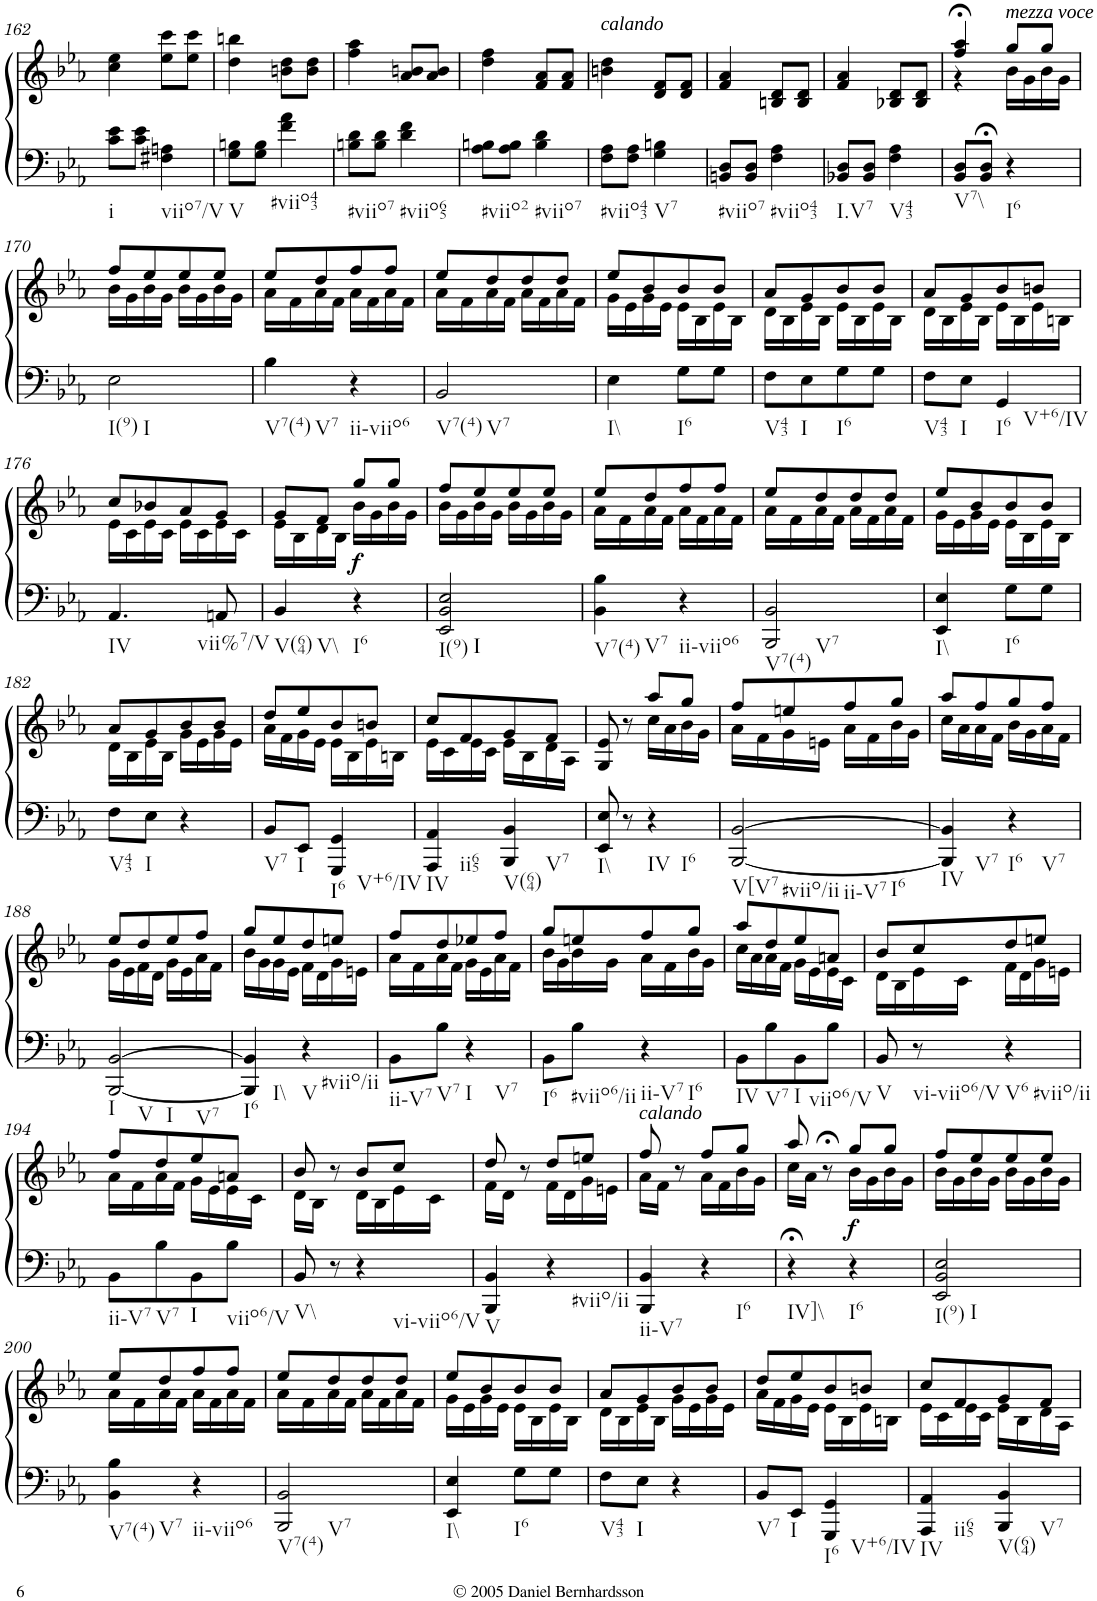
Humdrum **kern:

**kern	**kern	**dynam
*part1	*part1	*part1
*staff2	*staff1	*staff1/2
*I"Piano	*	*
*I'Pno.	*	*
!!LO:PB:g=z
*clefF4	*clefG2	*
*k[b-e-a-]	*k[b-e-a-]	*
*M2/4	*M2/4	*
=162	=162	=162
!LO:TX:b:t=i	!	!
8c\ 8e-\L	4cc\ 4ee-\	.
8c\ 8e-\J	.	.
!LO:TX:b:t=viio7/V	!	!
4F#X\ 4An\	8ee-\ 8ccc\L	.
.	8ee-\ 8ccc\J	.
=163	=163	=163
!LO:TX:b:t=V	!	!
8G\ 8Bn\L	4dd\ 4bbn\	.
8G\ 8B\J	.	.
!LO:TX:b:t=#viio43	!	!
4f\ 4a-\	8bn\ 8dd\L	.
.	8b\ 8dd\J	.
=164	=164	=164
!LO:TX:b:t=#viio7	!	!
8Bn\ 8d\L	4ff\ 4aa-\	.
8B\ 8d\J	.	.
!LO:TX:b:t=#viio65	!	!
4d\ 4f\	8a-/ 8bn/L	.
.	8a-/ 8b/J	.
=165	=165	=165
!LO:TX:b:t=#viio2	!	!
8A-\ 8Bn\L	4dd\ 4ff\	.
8A-\ 8B\J	.	.
!LO:TX:b:t=#viio7	!	!
4B\ 4d\	8f/ 8a-/L	.
.	8f/ 8a-/J	.
=166	=166	=166
!	!LO:TX:a:i:t=calando	!
!LO:TX:b:t=#viio43	!	!
8F\ 8A-\L	4bn\ 4dd\	.
8F\ 8A-\J	.	.
!LO:TX:b:t=V7	!	!
4G\ 4Bn\	8d/ 8f/L	.
.	8d/ 8f/J	.
=167	=167	=167
!LO:TX:b:t=#viio7	!	!
8BBn/ 8D/L	4f/ 4a-/	.
8BB/ 8D/J	.	.
!LO:TX:b:t=#viio43	!	!
4F\ 4A-\	8Bn/ 8d/L	.
.	8B/ 8d/J	.
=168	=168	=168
!LO:TX:b:t=I.V7	!	!
8BB-X/ 8D/L	4f/ 4a-/	.
8BB-/ 8D/J	.	.
!LO:TX:b:t=V43	!	!
4F\ 4A-\	8B-X/ 8d/L	.
.	8B-/ 8d/J	.
=169	=169	=169
*	*^	*
!LO:TX:b:t=V7\\	!	!	!
8BB-/ 8D/L	4ff/;< 4aa-/;<	4r	.
8BB-/;< 8D/;<J	.	.	.
!	!LO:TX:a:i:t=mezza voce	!	!
!LO:TX:b:t=I6	!	!	!
4r	8gg/L	16b-\LL	.
.	.	16g\	.
.	8gg/J	16b-\	.
.	.	16g\JJ	.
!!LO:LB:g=z	!!
=170	=170	=170	=170
!LO:TX:b:t=I(9)	!	!	!
!LO:TX:b:t=I	!	!	!
2E-\	8ff/L	16b-\LL	.
.	.	16g\	.
.	8ee-/	16b-\	.
.	.	16g\JJ	.
.	8ee-/	16b-\LL	.
.	.	16g\	.
.	8ee-/J	16b-\	.
.	.	16g\JJ	.
=171	=171	=171	=171
!LO:TX:b:t=V7(4)	!	!	!
!LO:TX:b:t=V7	!	!	!
4B-\	8ee-/L	16a-\LL	.
.	.	16f\	.
.	8dd/	16a-\	.
.	.	16f\JJ	.
!LO:TX:b:t=ii-viio6	!	!	!
4r	8ff/	16a-\LL	.
.	.	16f\	.
.	8ff/J	16a-\	.
.	.	16f\JJ	.
=172	=172	=172	=172
!LO:TX:b:t=V7(4)	!	!	!
!LO:TX:b:t=V7	!	!	!
2BB-/	8ee-/L	16a-\LL	.
.	.	16f\	.
.	8dd/	16a-\	.
.	.	16f\JJ	.
.	8dd/	16a-\LL	.
.	.	16f\	.
.	8dd/J	16a-\	.
.	.	16f\JJ	.
=173	=173	=173	=173
!LO:TX:b:t=I\\	!	!	!
4E-\	8ee-/L	16g\LL	.
.	.	16e-\	.
.	8b-/	16g\	.
.	.	16e-\JJ	.
!LO:TX:b:t=I6	!	!	!
8G\L	8b-/	16e-\LL	.
.	.	16B-\	.
8G\J	8b-/J	16e-\	.
.	.	16B-\JJ	.
=174	=174	=174	=174
!LO:TX:b:t=V43	!	!	!
8F\L	8a-/L	16d\LL	.
.	.	16B-\	.
!LO:TX:b:t=I	!	!	!
8E-\	8g/	16e-\	.
.	.	16B-\JJ	.
!LO:TX:b:t=I6	!	!	!
8G\	8b-/	16e-\LL	.
.	.	16B-\	.
8G\J	8b-/J	16e-\	.
.	.	16B-\JJ	.
=175	=175	=175	=175
!LO:TX:b:t=V43	!	!	!
8F\L	8a-/L	16d\LL	.
.	.	16B-\	.
!LO:TX:b:t=I	!	!	!
8E-\J	8g/	16e-\	.
.	.	16B-\JJ	.
!LO:TX:b:t=I6	!	!	!
!LO:TX:b:t=V+6/IV	!	!	!
4GG/	8b-/	16e-\LL	.
.	.	16B-\	.
.	8bn/J	16e-\	.
.	.	16Bn\JJ	.
!!LO:LB:g=z	!!
=176	=176	=176	=176
!LO:TX:b:t=IV	!	!	!
4.AA-/	8cc/L	16e-\LL	.
.	.	16c\	.
.	8b-X/	16e-\	.
.	.	16c\JJ	.
.	8a-/	16e-\LL	.
.	.	16c\	.
!LO:TX:b:t=vii%7/V	!	!	!
8AAn/	8g/J	16e-\	.
.	.	16c\JJ	.
=177	=177	=177	=177
!LO:TX:b:t=V(64)	!	!	!
!LO:TX:b:t=V\\	!	!	!
4BB-/	8g/L	16e-\LL	.
.	.	16B-\	.
.	8f/J	16d\	.
.	.	16B-\JJ	.
!LO:TX:b:t=I6	!	!	!
!	!	!	!LO:DY:b
4r	8gg/L	16b-\LL	f
.	.	16g\	.
.	8gg/J	16b-\	.
.	.	16g\JJ	.
=178	=178	=178	=178
!LO:TX:b:t=I(9)	!	!	!
!LO:TX:b:t=I	!	!	!
2EE-/ 2BB-/ 2E-/	8ff/L	16b-\LL	.
.	.	16g\	.
.	8ee-/	16b-\	.
.	.	16g\JJ	.
.	8ee-/	16b-\LL	.
.	.	16g\	.
.	8ee-/J	16b-\	.
.	.	16g\JJ	.
=179	=179	=179	=179
!LO:TX:b:t=V7(4)	!	!	!
!LO:TX:b:t=V7	!	!	!
4BB-\ 4B-\	8ee-/L	16a-\LL	.
.	.	16f\	.
.	8dd/	16a-\	.
.	.	16f\JJ	.
!LO:TX:b:t=ii-viio6	!	!	!
4r	8ff/	16a-\LL	.
.	.	16f\	.
.	8ff/J	16a-\	.
.	.	16f\JJ	.
=180	=180	=180	=180
!LO:TX:b:t=V7(4)	!	!	!
!LO:TX:b:t=V7	!	!	!
2BBB-/ 2BB-/	8ee-/L	16a-\LL	.
.	.	16f\	.
.	8dd/	16a-\	.
.	.	16f\JJ	.
.	8dd/	16a-\LL	.
.	.	16f\	.
.	8dd/J	16a-\	.
.	.	16f\JJ	.
=181	=181	=181	=181
!LO:TX:b:t=I\\	!	!	!
4EE-/ 4E-/	8ee-/L	16g\LL	.
.	.	16e-\	.
.	8b-/	16g\	.
.	.	16e-\JJ	.
!LO:TX:b:t=I6	!	!	!
8G\L	8b-/	16e-\LL	.
.	.	16B-\	.
8G\J	8b-/J	16e-\	.
.	.	16B-\JJ	.
!!LO:LB:g=z	!!
=182	=182	=182	=182
!LO:TX:b:t=V43	!	!	!
8F\L	8a-/L	16d\LL	.
.	.	16B-\	.
!LO:TX:b:t=I	!	!	!
8E-\J	8g/	16e-\	.
.	.	16B-\JJ	.
4r	8b-/	16g\LL	.
.	.	16e-\	.
.	8b-/J	16g\	.
.	.	16e-\JJ	.
=183	=183	=183	=183
!LO:TX:b:t=V7	!	!	!
8BB-/L	8dd/L	16a-\LL	.
.	.	16f\	.
!LO:TX:b:t=I	!	!	!
8EE-/J	8ee-/	16g\	.
.	.	16e-\JJ	.
!LO:TX:b:t=I6	!	!	!
!LO:TX:b:t=V+6/IV	!	!	!
4GGG/ 4GG/	8b-/	16e-\LL	.
.	.	16B-\	.
.	8bn/J	16e-\	.
.	.	16Bn\JJ	.
=184	=184	=184	=184
!LO:TX:b:t=IV	!	!	!
!LO:TX:b:t=ii65	!	!	!
4AAA-/ 4AA-/	8cc/L	16e-\LL	.
.	.	16c\	.
.	8f/	16e-\	.
.	.	16c\JJ	.
!LO:TX:b:t=V(64)	!	!	!
!LO:TX:b:t=V7	!	!	!
4BBB-/ 4BB-/	8g/	16e-\LL	.
.	.	16B-\	.
.	8f/J	16d\	.
.	.	16A-\JJ	.
=185	=185	=185	=185
!LO:TX:b:t=I\\	!	!	!
8EE-/ 8E-/	8G/ 8e-/	4ryy	.
8r	8r	.	.
!LO:TX:b:t=IV	!	!	!
!LO:TX:b:t=I6	!	!	!
4r	8aa-/L	16cc\LL	.
.	.	16a-\	.
.	8gg/J	16b-\	.
.	.	16g\JJ	.
=186	=186	=186	=186
!LO:TX:b:t=V[V7	!	!	!
!LO:TX:b:t=#viio/ii	!	!	!
!LO:TX:b:t=ii-V7	!	!	!
!LO:TX:b:t=I6	!	!	!
[<2BBB-/ [>2BB-/	8ff/L	16a-\LL	.
.	.	16f\	.
.	8een/	16g\	.
.	.	16en\JJ	.
.	8ff/	16a-\LL	.
.	.	16f\	.
.	8gg/J	16b-\	.
.	.	16g\JJ	.
=187	=187	=187	=187
!LO:TX:b:t=IV	!	!	!
!LO:TX:b:t=V7	!	!	!
4BBB-/] 4BB-/]	8aa-/L	16cc\LL	.
.	.	16a-\	.
.	8ff/	16a-\	.
.	.	16f\JJ	.
!LO:TX:b:t=I6	!	!	!
!LO:TX:b:t=V7	!	!	!
4r	8gg/	16b-\LL	.
.	.	16g\	.
.	8ff/J	16a-\	.
.	.	16f\JJ	.
!!LO:LB:g=z	!!
=188	=188	=188	=188
!LO:TX:b:t=I	!	!	!
!LO:TX:b:t=V	!	!	!
!LO:TX:b:t=I	!	!	!
!LO:TX:b:t=V7	!	!	!
[<2BBB-/ [>2BB-/	8ee-/L	16g\LL	.
.	.	16e-\	.
.	8dd/	16f\	.
.	.	16d\JJ	.
.	8ee-/	16g\LL	.
.	.	16e-\	.
.	8ff/J	16a-\	.
.	.	16f\JJ	.
=189	=189	=189	=189
!LO:TX:b:t=I6	!	!	!
!LO:TX:b:t=I\\	!	!	!
4BBB-/] 4BB-/]	8gg/L	16b-\LL	.
.	.	16g\	.
.	8ee-/	16g\	.
.	.	16e-\JJ	.
!LO:TX:b:t=V	!	!	!
!LO:TX:b:t=#viio/ii	!	!	!
4r	8dd/	16f\LL	.
.	.	16d\	.
.	8een/J	16g\	.
.	.	16en\JJ	.
=190	=190	=190	=190
!LO:TX:b:t=ii-V7	!	!	!
8BB-\L	8ff/L	16a-\LL	.
.	.	16f\	.
!LO:TX:b:t=V7	!	!	!
8B-\J	8dd/	16a-\	.
.	.	16f\JJ	.
!LO:TX:b:t=I	!	!	!
!LO:TX:b:t=V7	!	!	!
4r	8ee-X/	16g\LL	.
.	.	16e-\	.
.	8ff/J	16a-\	.
.	.	16f\JJ	.
=191	=191	=191	=191
!LO:TX:b:t=I6	!	!	!
8BB-\L	8gg/L	16b-\LL	.
.	.	16g\	.
!LO:TX:b:t=#viio6/ii	!	!	!
8B-\J	8een/	16b-\	.
.	.	16g\JJ	.
!LO:TX:b:t=ii-V7	!	!	!
!LO:TX:b:t=I6	!	!	!
4r	8ff/	16a-\LL	.
.	.	16f\	.
.	8gg/J	16b-\	.
.	.	16g\JJ	.
=192	=192	=192	=192
!LO:TX:b:t=IV	!	!	!
8BB-\L	8aa-/L	16cc\LL	.
.	.	16a-\	.
!LO:TX:b:t=V7	!	!	!
8B-\	8dd/	16a-\	.
.	.	16f\JJ	.
!LO:TX:b:t=I	!	!	!
8BB-\	8ee-/	16g\LL	.
.	.	16e-\	.
!LO:TX:b:t=viio6/V	!	!	!
8B-\J	8an/J	16e-\	.
.	.	16c\JJ	.
=193	=193	=193	=193
!LO:TX:b:t=V	!	!	!
8BB-/	8b-/L	16d\LL	.
.	.	16B-\	.
!LO:TX:b:t=vi-viio6/V	!	!	!
8r	8cc/	16e-\	.
.	.	16c\JJ	.
!LO:TX:b:t=V6	!	!	!
!LO:TX:b:t=#viio/ii	!	!	!
4r	8dd/	16f\LL	.
.	.	16d\	.
.	8een/J	16g\	.
.	.	16en\JJ	.
!!LO:LB:g=z	!!
=194	=194	=194	=194
!LO:TX:b:t=ii-V7	!	!	!
8BB-\L	8ff/L	16a-\LL	.
.	.	16f\	.
!LO:TX:b:t=V7	!	!	!
8B-\	8dd/	16a-\	.
.	.	16f\JJ	.
!LO:TX:b:t=I	!	!	!
8BB-\	8ee-/	16g\LL	.
.	.	16e-\	.
!LO:TX:b:t=viio6/V	!	!	!
8B-\J	8an/J	16e-\	.
.	.	16c\JJ	.
=195	=195	=195	=195
!LO:TX:b:t=V\\	!	!	!
8BB-/	8b-/	16d\LL	.
.	.	16B-\JJ	.
8r	8r	8ryy	.
!LO:TX:b:t=vi-viio6/V	!	!	!
4r	8b-/L	16d\LL	.
.	.	16B-\	.
.	8cc/J	16e-\	.
.	.	16c\JJ	.
=196	=196	=196	=196
!LO:TX:b:t=V	!	!	!
4BBB-/ 4BB-/	8dd/	16f\LL	.
.	.	16d\JJ	.
.	8r	8ryy	.
!LO:TX:b:t=#viio/ii	!	!	!
4r	8dd/L	16f\LL	.
.	.	16d\	.
.	8een/J	16g\	.
.	.	16en\JJ	.
=197	=197	=197	=197
!	!LO:TX:a:i:t=calando	!	!
!LO:TX:b:t=ii-V7	!	!	!
4BBB-/ 4BB-/	8ff/	16a-\LL	.
.	.	16f\JJ	.
.	8r	8ryy	.
!LO:TX:b:t=I6	!	!	!
4r	8ff/L	16a-\LL	.
.	.	16f\	.
.	8gg/J	16b-\	.
.	.	16g\JJ	.
=198	=198	=198	=198
!LO:TX:b:t=IV]\\	!	!	!
4r;<	8aa-/	16cc\LL	.
.	.	16a-\JJ	.
.	8r;<	8ryy	.
!LO:TX:b:t=I6	!	!	!
!	!	!	!LO:DY:b
4r	8gg/L	16b-\LL	f
.	.	16g\	.
.	8gg/J	16b-\	.
.	.	16g\JJ	.
=199	=199	=199	=199
!LO:TX:b:t=I(9)	!	!	!
!LO:TX:b:t=I	!	!	!
2EE-/ 2BB-/ 2E-/	8ff/L	16b-\LL	.
.	.	16g\	.
.	8ee-/	16b-\	.
.	.	16g\JJ	.
.	8ee-/	16b-\LL	.
.	.	16g\	.
.	8ee-/J	16b-\	.
.	.	16g\JJ	.
!!LO:LB:g=z	!!
=200	=200	=200	=200
!LO:TX:b:t=V7(4)	!	!	!
!LO:TX:b:t=V7	!	!	!
4BB-\ 4B-\	8ee-/L	16a-\LL	.
.	.	16f\	.
.	8dd/	16a-\	.
.	.	16f\JJ	.
!LO:TX:b:t=ii-viio6	!	!	!
4r	8ff/	16a-\LL	.
.	.	16f\	.
.	8ff/J	16a-\	.
.	.	16f\JJ	.
=201	=201	=201	=201
!LO:TX:b:t=V7(4)	!	!	!
!LO:TX:b:t=V7	!	!	!
2BBB-/ 2BB-/	8ee-/L	16a-\LL	.
.	.	16f\	.
.	8dd/	16a-\	.
.	.	16f\JJ	.
.	8dd/	16a-\LL	.
.	.	16f\	.
.	8dd/J	16a-\	.
.	.	16f\JJ	.
=202	=202	=202	=202
!LO:TX:b:t=I\\	!	!	!
4EE-/ 4E-/	8ee-/L	16g\LL	.
.	.	16e-\	.
.	8b-/	16g\	.
.	.	16e-\JJ	.
!LO:TX:b:t=I6	!	!	!
8G\L	8b-/	16e-\LL	.
.	.	16B-\	.
8G\J	8b-/J	16e-\	.
.	.	16B-\JJ	.
=203	=203	=203	=203
!LO:TX:b:t=V43	!	!	!
8F\L	8a-/L	16d\LL	.
.	.	16B-\	.
!LO:TX:b:t=I	!	!	!
8E-\J	8g/	16e-\	.
.	.	16B-\JJ	.
4r	8b-/	16g\LL	.
.	.	16e-\	.
.	8b-/J	16g\	.
.	.	16e-\JJ	.
=204	=204	=204	=204
!LO:TX:b:t=V7	!	!	!
8BB-/L	8dd/L	16a-\LL	.
.	.	16f\	.
!LO:TX:b:t=I	!	!	!
8EE-/J	8ee-/	16g\	.
.	.	16e-\JJ	.
!LO:TX:b:t=I6	!	!	!
!LO:TX:b:t=V+6/IV	!	!	!
4GGG/ 4GG/	8b-/	16e-\LL	.
.	.	16B-\	.
.	8bn/J	16e-\	.
.	.	16Bn\JJ	.
=205	=205	=205	=205
!LO:TX:b:t=IV	!	!	!
!LO:TX:b:t=ii65	!	!	!
4AAA-/ 4AA-/	8cc/L	16e-\LL	.
.	.	16c\	.
.	8f/	16e-\	.
.	.	16c\JJ	.
!LO:TX:b:t=V(64)	!	!	!
!LO:TX:b:t=V7	!	!	!
4BBB-/ 4BB-/	8g/	16e-\LL	.
.	.	16B-\	.
.	8f/J	16d\	.
.	.	16A-\JJ	.
*	*v	*v	*
=	=	=
*-	*-	*-
